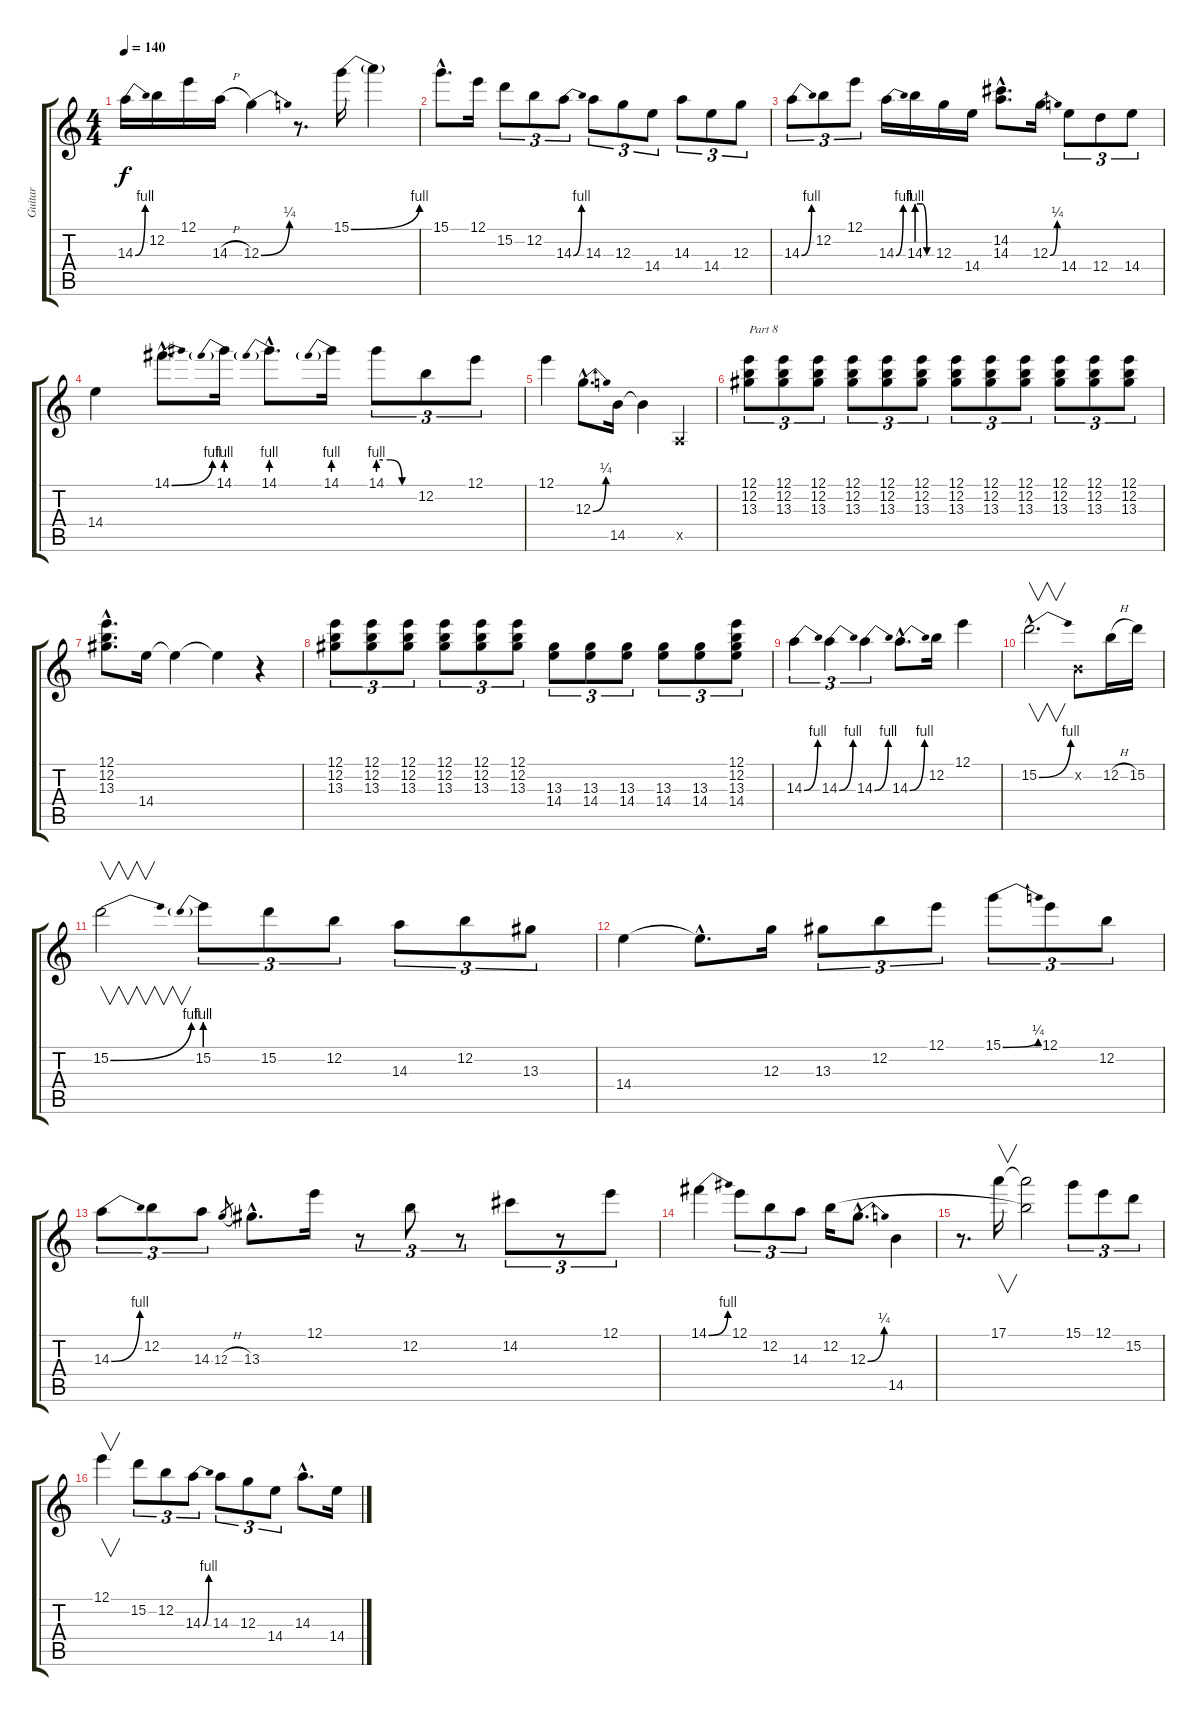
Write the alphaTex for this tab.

\track ("Guitar" "Guitar") {instrument distortionguitar}
\staff {score tabs}
\tuning (E4 B3 G3 D3 A2 E2) {hide}
\ts (4 4)
\tempo 140
\clef g2
\ks c
14.3{be (bend 0 0 60 4)}.16{dy f} 12.2.16 12.1.16 14.3{h}.16 12.3{be (bend 0 0 60 1)}.4 r.8{d} 15.1{be (bend 0 0 60 4)}.16 15.1{t}.4 |
15.1{hac}.8{d} 12.1.16 15.2.8{tu (3 2)} 12.2.8{tu (3 2)} 14.3{be (bend 0 0 60 4)}.8{tu (3 2)} 14.3.8{tu (3 2)} 12.3.8{tu (3 2)} 14.4.8{tu (3 2)} 14.3.8{tu (3 2)} 14.4.8{tu (3 2)} 12.3.8{tu (3 2)} |
14.3{be (bend 0 0 60 4)}.8{tu (3 2)} 12.2.8{tu (3 2)} 12.1.8{tu (3 2)} 14.3{be (bend 0 0 60 4)}.16 14.3{be (custom 0 4 20 4 40 0 60 0)}.16 12.3.16 14.4.16 (14.2{hac} 14.3{hac}).8{d} 12.3{be (bend 0 0 60 1)}.16 14.4.8{tu (3 2)} 12.4.8{tu (3 2)} 14.4.8{tu (3 2)} |
14.4.4 14.1{be (bend 0 0 60 4) hac}.8{d} 14.1{be (prebend 0 4 60 4)}.16 14.1{be (prebend 0 4 60 4) hac}.8{d} 14.1{be (prebend 0 4 60 4)}.16 14.1{be (custom 0 4 20 4 40 0 60 0)}.8{tu (3 2)} 12.2.8{tu (3 2)} 12.1.8{tu (3 2)} |
12.1.4 12.3{be (bend 0 0 60 1) hac}.8{d} 14.5.16 14.5{t}.4 0.5{x}.4 |
(12.1 12.2 13.3).8{tu (3 2) txt "Part 8"} (12.1 12.2 13.3).8{tu (3 2)} (12.1 12.2 13.3).8{tu (3 2)} (12.1 12.2 13.3).8{tu (3 2)} (12.1 12.2 13.3).8{tu (3 2)} (12.1 12.2 13.3).8{tu (3 2)} (12.1 12.2 13.3).8{tu (3 2)} (12.1 12.2 13.3).8{tu (3 2)} (12.1 12.2 13.3).8{tu (3 2)} (12.1 12.2 13.3).8{tu (3 2)} (12.1 12.2 13.3).8{tu (3 2)} (12.1 12.2 13.3).8{tu (3 2)} |
(12.1{hac} 12.2{hac} 13.3{hac}).8{d} 14.4.16 14.4{t}.4 14.4{t}.4 r.4 |
(12.1 12.2 13.3).8{tu (3 2)} (12.1 12.2 13.3).8{tu (3 2)} (12.1 12.2 13.3).8{tu (3 2)} (12.1 12.2 13.3).8{tu (3 2)} (12.1 12.2 13.3).8{tu (3 2)} (12.1 12.2 13.3).8{tu (3 2)} (13.3 14.4).8{tu (3 2)} (13.3 14.4).8{tu (3 2)} (13.3 14.4).8{tu (3 2)} (13.3 14.4).8{tu (3 2)} (13.3 14.4).8{tu (3 2)} (12.1 12.2 13.3 14.4).8{tu (3 2)} |
14.3{be (bend 0 0 60 4)}.4{tu (3 2)} 14.3{be (bend 0 0 60 4)}.4{tu (3 2)} 14.3{be (bend 0 0 60 4)}.4{tu (3 2)} 14.3{be (bend 0 0 60 4) hac}.8{d} 12.2.16 12.1.4 |
15.2{be (bend 0 0 60 4) hac}.2{v d} 0.2{x}.8 12.2{h}.16 15.2.16 |
15.2{be (bend 0 0 60 4)}.2{v} 15.2{be (prebend 0 4 60 4)}.8{tu (3 2)} 15.2.8{tu (3 2)} 12.2.8{tu (3 2)} 14.3.8{tu (3 2)} 12.2.8{tu (3 2)} 13.3.8{tu (3 2)} |
14.4.4 14.4{hac t}.8{d} 12.3.16 13.3.8{tu (3 2)} 12.2.8{tu (3 2)} 12.1.8{tu (3 2)} 15.1{be (bend 0 0 60 1)}.8{tu (3 2)} 12.1.8{tu (3 2)} 12.2.8{tu (3 2)} |
14.3{be (bend 0 0 60 4)}.8{tu (3 2)} 12.2.8{tu (3 2)} 14.3.8{tu (3 2)} 12.3{h}.8{gr} 13.3{hac}.8{d} 12.1.16 r.8{tu (3 2)} 12.2.8{tu (3 2)} r.8{tu (3 2)} 14.2.8{tu (3 2)} r.8{tu (3 2)} 12.1.8{tu (3 2)} |
14.1{be (bend 0 0 60 4)}.4 12.1.8{tu (3 2)} 12.2.8{tu (3 2)} 14.3.8{tu (3 2)} 12.2.16 12.3{be (bend 0 0 60 1) hac}.8{d} 14.5.4 |
r.8{d} 17.1.16{v} (17.1{t} 12.2{t}).2 15.1.8{tu (3 2)} 12.1.8{tu (3 2)} 15.2.8{tu (3 2)} |
12.1.4{v} 15.2.8{tu (3 2)} 12.2.8{tu (3 2)} 14.3{be (bend 0 0 60 4)}.8{tu (3 2)} 14.3.8{tu (3 2)} 12.3.8{tu (3 2)} 14.4.8{tu (3 2)} 14.3{hac}.8{d} 14.4.16
